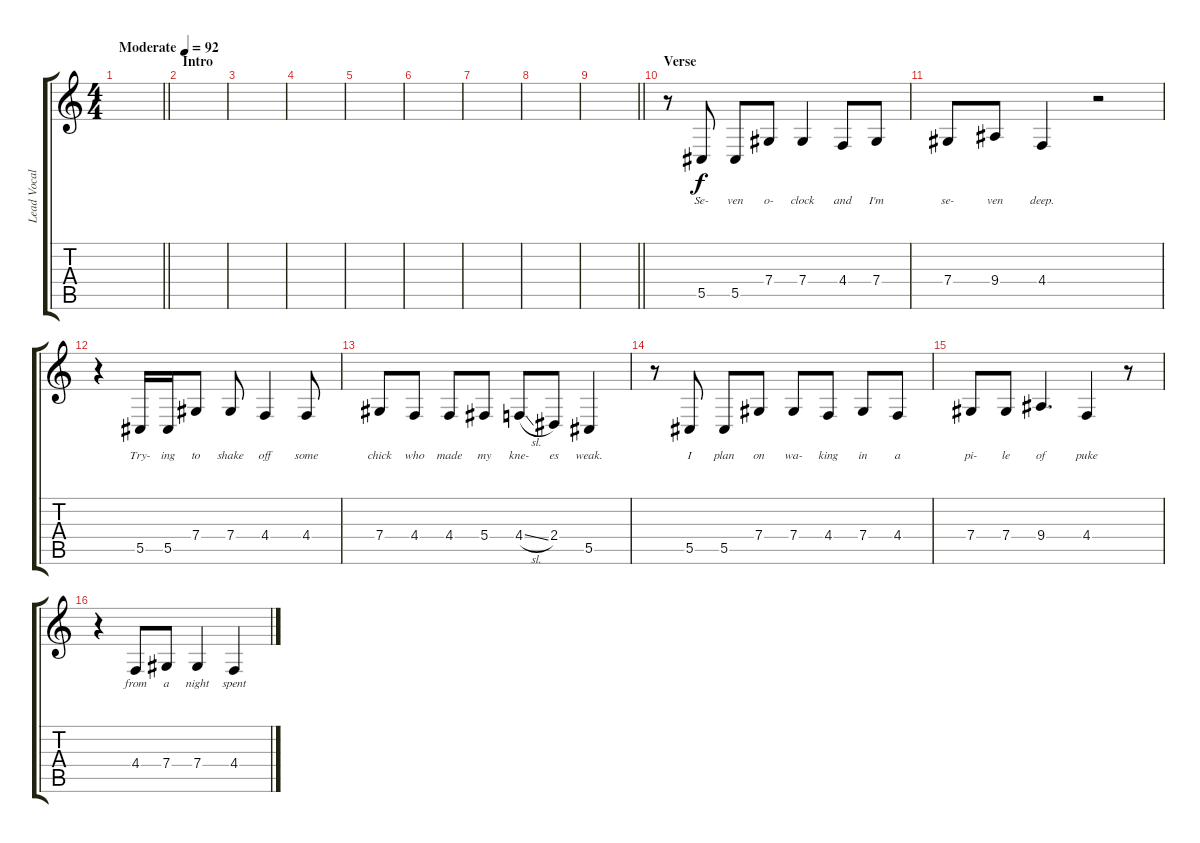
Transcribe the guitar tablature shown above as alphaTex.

\track ("Lead Vocals" "Lead Vocal") {instrument flute}
\staff {score tabs}
\tuning (Eb4 Bb3 Gb3 Db3 Ab2 Eb2) {hide}
\ts (4 4)
\tempo (92 "Moderate")
\clef g2
\barLineRight lightlight
\ks c
|
\section ("" "Intro")
|
|
|
|
|
|
|
\barLineRight lightlight
|
\section ("" "Verse")
r.8 5.5.8{lyrics (0 "Se-") lyrics (1 "") lyrics (2 "") lyrics (3 "") lyrics (4 "")} 5.5.8{lyrics (0 "ven") lyrics (1 "") lyrics (2 "") lyrics (3 "") lyrics (4 "")} 7.4.8{lyrics (0 "o-") lyrics (1 "") lyrics (2 "") lyrics (3 "") lyrics (4 "")} 7.4.4{lyrics (0 "clock") lyrics (1 "") lyrics (2 "") lyrics (3 "") lyrics (4 "")} 4.4.8{lyrics (0 "and") lyrics (1 "") lyrics (2 "") lyrics (3 "") lyrics (4 "")} 7.4.8{lyrics (0 "I'm") lyrics (1 "") lyrics (2 "") lyrics (3 "") lyrics (4 "")} |
7.4.8{lyrics (0 "se-") lyrics (1 "") lyrics (2 "") lyrics (3 "") lyrics (4 "")} 9.4.8{lyrics (0 "ven") lyrics (1 "") lyrics (2 "") lyrics (3 "") lyrics (4 "")} 4.4.4{lyrics (0 "deep.") lyrics (1 "") lyrics (2 "") lyrics (3 "") lyrics (4 "")} r.2 |
r.4 5.5.16{lyrics (0 "Try-") lyrics (1 "") lyrics (2 "") lyrics (3 "") lyrics (4 "")} 5.5.16{lyrics (0 "ing") lyrics (1 "") lyrics (2 "") lyrics (3 "") lyrics (4 "")} 7.4.8{lyrics (0 "to") lyrics (1 "") lyrics (2 "") lyrics (3 "") lyrics (4 "")} 7.4.8{lyrics (0 "shake") lyrics (1 "") lyrics (2 "") lyrics (3 "") lyrics (4 "")} 4.4.4{lyrics (0 "off") lyrics (1 "") lyrics (2 "") lyrics (3 "") lyrics (4 "")} 4.4.8{lyrics (0 "some") lyrics (1 "") lyrics (2 "") lyrics (3 "") lyrics (4 "")} |
7.4.8{lyrics (0 "chick") lyrics (1 "") lyrics (2 "") lyrics (3 "") lyrics (4 "")} 4.4.8{lyrics (0 "who") lyrics (1 "") lyrics (2 "") lyrics (3 "") lyrics (4 "")} 4.4.8{lyrics (0 "made") lyrics (1 "") lyrics (2 "") lyrics (3 "") lyrics (4 "")} 5.4.8{lyrics (0 "my") lyrics (1 "") lyrics (2 "") lyrics (3 "") lyrics (4 "")} 4.4{sl}.8{lyrics (0 "kne-") lyrics (1 "") lyrics (2 "") lyrics (3 "") lyrics (4 "")} 2.4.8{lyrics (0 "es") lyrics (1 "") lyrics (2 "") lyrics (3 "") lyrics (4 "")} 5.5.4{lyrics (0 "weak.") lyrics (1 "") lyrics (2 "") lyrics (3 "") lyrics (4 "")} |
r.8 5.5.8{lyrics (0 "I") lyrics (1 "") lyrics (2 "") lyrics (3 "") lyrics (4 "")} 5.5.8{lyrics (0 "plan") lyrics (1 "") lyrics (2 "") lyrics (3 "") lyrics (4 "")} 7.4.8{lyrics (0 "on") lyrics (1 "") lyrics (2 "") lyrics (3 "") lyrics (4 "")} 7.4.8{lyrics (0 "wa-") lyrics (1 "") lyrics (2 "") lyrics (3 "") lyrics (4 "")} 4.4.8{lyrics (0 "king") lyrics (1 "") lyrics (2 "") lyrics (3 "") lyrics (4 "")} 7.4.8{lyrics (0 "in") lyrics (1 "") lyrics (2 "") lyrics (3 "") lyrics (4 "")} 4.4.8{lyrics (0 "a") lyrics (1 "") lyrics (2 "") lyrics (3 "") lyrics (4 "")} |
7.4.8{lyrics (0 "pi-") lyrics (1 "") lyrics (2 "") lyrics (3 "") lyrics (4 "")} 7.4.8{lyrics (0 "le") lyrics (1 "") lyrics (2 "") lyrics (3 "") lyrics (4 "")} 9.4.4{d lyrics (0 "of") lyrics (1 "") lyrics (2 "") lyrics (3 "") lyrics (4 "")} 4.4.4{lyrics (0 "puke") lyrics (1 "") lyrics (2 "") lyrics (3 "") lyrics (4 "")} r.8 |
r.4 4.4.8{lyrics (0 "from") lyrics (1 "") lyrics (2 "") lyrics (3 "") lyrics (4 "")} 7.4.8{lyrics (0 "a") lyrics (1 "") lyrics (2 "") lyrics (3 "") lyrics (4 "")} 7.4.4{lyrics (0 "night") lyrics (1 "") lyrics (2 "") lyrics (3 "") lyrics (4 "")} 4.4.4{lyrics (0 "spent") lyrics (1 "") lyrics (2 "") lyrics (3 "") lyrics (4 "")}
